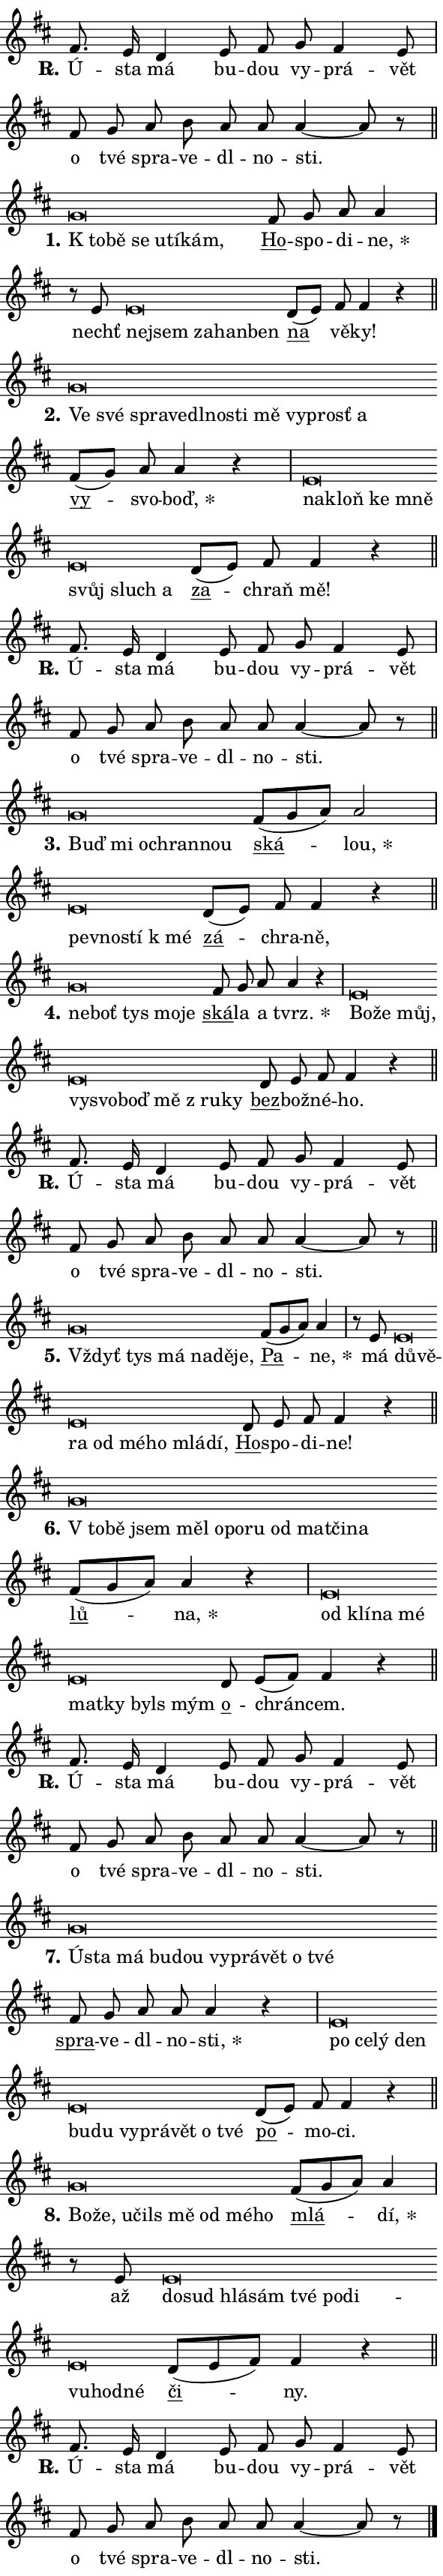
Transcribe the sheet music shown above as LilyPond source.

\version "2.24.0"
\header { tagline = "" }
\paper {
  indent = 0\cm
  top-margin = 0\cm
  right-margin = 0.13\cm % to fit lyric hyphens
  bottom-margin = 0\cm
  left-margin = 0\cm
  paper-width = 10\cm
  page-breaking = #ly:one-page-breaking
  system-system-spacing.basic-distance = #11
  score-system-spacing.basic-distance = #11
  ragged-last = ##f
}


%% Author: Thomas Morley
%% https://lists.gnu.org/archive/html/lilypond-user/2020-05/msg00002.html
#(define (line-position grob)
"Returns position of @var[grob} in current system:
   @code{'start}, if at first time-step
   @code{'end}, if at last time-step
   @code{'middle} otherwise
"
  (let* ((col (ly:item-get-column grob))
         (ln (ly:grob-object col 'left-neighbor))
         (rn (ly:grob-object col 'right-neighbor))
         (col-to-check-left (if (ly:grob? ln) ln col))
         (col-to-check-right (if (ly:grob? rn) rn col))
         (break-dir-left
           (and
             (ly:grob-property col-to-check-left 'non-musical #f)
             (ly:item-break-dir col-to-check-left)))
         (break-dir-right
           (and
             (ly:grob-property col-to-check-right 'non-musical #f)
             (ly:item-break-dir col-to-check-right))))
        (cond ((eqv? 1 break-dir-left) 'start)
              ((eqv? -1 break-dir-right) 'end)
              (else 'middle))))

#(define (tranparent-at-line-position vctor)
  (lambda (grob)
  "Relying on @code{line-position} select the relevant enry from @var{vctor}.
Used to determine transparency,"
    (case (line-position grob)
      ((end) (not (vector-ref vctor 0)))
      ((middle) (not (vector-ref vctor 1)))
      ((start) (not (vector-ref vctor 2))))))

noteHeadBreakVisibility =
#(define-music-function (break-visibility)(vector?)
"Makes @code{NoteHead}s transparent relying on @var{break-visibility}"
#{
  \override NoteHead.transparent =
    #(tranparent-at-line-position break-visibility)
#})

#(define delete-ledgers-for-transparent-note-heads
  (lambda (grob)
    "Reads whether a @code{NoteHead} is transparent.
If so this @code{NoteHead} is removed from @code{'note-heads} from
@var{grob}, which is supposed to be @code{LedgerLineSpanner}.
As a result ledgers are not printed for this @code{NoteHead}"
    (let* ((nhds-array (ly:grob-object grob 'note-heads))
           (nhds-list
             (if (ly:grob-array? nhds-array)
                 (ly:grob-array->list nhds-array)
                 '()))
           ;; Relies on the transparent-property being done before
           ;; Staff.LedgerLineSpanner.after-line-breaking is executed.
           ;; This is fragile ...
           (to-keep
             (remove
               (lambda (nhd)
                 (ly:grob-property nhd 'transparent #f))
               nhds-list)))
      ;; TODO find a better method to iterate over grob-arrays, similiar
      ;; to filter/remove etc for lists
      ;; For now rebuilt from scratch
      (set! (ly:grob-object grob 'note-heads)  '())
      (for-each
        (lambda (nhd)
          (ly:pointer-group-interface::add-grob grob 'note-heads nhd))
        to-keep))))

squashNotes = {
  \override NoteHead.X-extent = #'(-0.2 . 0.2)
  \override NoteHead.Y-extent = #'(-0.75 . 0)
  \override NoteHead.stencil =
    #(lambda (grob)
       (let ((pos (ly:grob-property grob 'staff-position)))
         (begin
           (if (< pos -7) (display "ERROR: Lower brevis then expected\n") (display ""))
           (if (<= pos -6) ly:text-interface::print ly:note-head::print))))
}
unSquashNotes = {
  \revert NoteHead.X-extent
  \revert NoteHead.Y-extent
  \revert NoteHead.stencil
}

hideNotes = \noteHeadBreakVisibility #begin-of-line-visible
unHideNotes = \noteHeadBreakVisibility #all-visible

% work-around for resetting accidentals
% https://lilypond.org/doc/v2.23/Documentation/notation/displaying-rhythms#unmetered-music
cadenzaMeasure = {
  \cadenzaOff
  \partial 1024 s1024
  \cadenzaOn
}

#(define-markup-command (accent layout props text) (markup?)
  "Underline accented syllable"
  (interpret-markup layout props
    #{\markup \override #'(offset . 4.3) \underline { #text }#}))

responsum = \markup \concat {
  "R" \hspace #-1.05 \path #0.1 #'((moveto 0 0.07) (lineto 0.9 0.8)) \hspace #0.05 "."
}

spaceSize = #0.6828661417322834 % exact space size for TeX Gyre Schola

\layout {
  \context {
    \Staff
    \remove "Time_signature_engraver"
    \override LedgerLineSpanner.after-line-breaking = #delete-ledgers-for-transparent-note-heads
  }
  \context {
    \Lyrics {
      \override LyricSpace.minimum-distance = \spaceSize
      \override LyricText.font-name = #"TeX Gyre Schola"
      \override LyricText.font-size = 1
      \override StanzaNumber.font-name = #"TeX Gyre Schola Bold"
      \override StanzaNumber.font-size = 1
    }
  }
  \context {
    \Score 
    \override NoteHead.text =
      #(lambda (grob) 
        (let ((pos (ly:grob-property grob 'staff-position)))
          #{\markup {
            \combine
              \halign #-0.55 \raise #(if (= pos -6) 0 0.5) \override #'(thickness . 2) \draw-line #'(3.2 . 0)
              \musicglyph "noteheads.sM1"
          }#}))
  }
}

% magnetic-lyrics.ily
%
%   written by
%     Jean Abou Samra <jean@abou-samra.fr>
%     Werner Lemberg <wl@gnu.org>
%
%   adapted by
%     Jiri Hon <jiri.hon@gmail.com>
%
% Version 2022-Apr-15

% https://www.mail-archive.com/lilypond-user@gnu.org/msg149350.html

#(define (Left_hyphen_pointer_engraver context)
   "Collect syllable-hyphen-syllable occurrences in lyrics and store
them in properties.  This engraver only looks to the left.  For
example, if the lyrics input is @code{foo -- bar}, it does the
following.

@itemize @bullet
@item
Set the @code{text} property of the @code{LyricHyphen} grob between
@q{foo} and @q{bar} to @code{foo}.

@item
Set the @code{left-hyphen} property of the @code{LyricText} grob with
text @q{foo} to the @code{LyricHyphen} grob between @q{foo} and
@q{bar}.
@end itemize

Use this auxiliary engraver in combination with the
@code{lyric-@/text::@/apply-@/magnetic-@/offset!} hook."
   (let ((hyphen #f)
         (text #f))
     (make-engraver
      (acknowledgers
       ((lyric-syllable-interface engraver grob source-engraver)
        (set! text grob)))
      (end-acknowledgers
       ((lyric-hyphen-interface engraver grob source-engraver)
        ;(when (not (grob::has-interface grob 'lyric-space-interface))
          (set! hyphen grob)));)
      ((stop-translation-timestep engraver)
       (when (and text hyphen)
         (ly:grob-set-object! text 'left-hyphen hyphen))
       (set! text #f)
       (set! hyphen #f)))))

#(define (lyric-text::apply-magnetic-offset! grob)
   "If the space between two syllables is less than the value in
property @code{LyricText@/.details@/.squash-threshold}, move the right
syllable to the left so that it gets concatenated with the left
syllable.

Use this function as a hook for
@code{LyricText@/.after-@/line-@/breaking} if the
@code{Left_@/hyphen_@/pointer_@/engraver} is active."
   (let ((hyphen (ly:grob-object grob 'left-hyphen #f)))
     (when hyphen
       (let ((left-text (ly:spanner-bound hyphen LEFT)))
         (when (grob::has-interface left-text 'lyric-syllable-interface)
           (let* ((common (ly:grob-common-refpoint grob left-text X))
                  (this-x-ext (ly:grob-extent grob common X))
                  (left-x-ext
                   (begin
                     ;; Trigger magnetism for left-text.
                     (ly:grob-property left-text 'after-line-breaking)
                     (ly:grob-extent left-text common X)))
                  ;; `delta` is the gap width between two syllables.
                  (delta (- (interval-start this-x-ext)
                            (interval-end left-x-ext)))
                  (details (ly:grob-property grob 'details))
                  (threshold (assoc-get 'squash-threshold details 0.2)))
             (when (< delta threshold)
               (let* (;; We have to manipulate the input text so that
                      ;; ligatures crossing syllable boundaries are not
                      ;; disabled.  For languages based on the Latin
                      ;; script this is essentially a beautification.
                      ;; However, for non-Western scripts it can be a
                      ;; necessity.
                      (lt (ly:grob-property left-text 'text))
                      (rt (ly:grob-property grob 'text))
                      (is-space (grob::has-interface hyphen 'lyric-space-interface))
                      (space (if is-space " " ""))
                      (extra-delta (if is-space spaceSize 0))
                      ;; Append new syllable.
                      (ltrt-space (if (and (string? lt) (string? rt))
                                (string-append lt space rt)
                                (make-concat-markup (list lt space rt))))
                      ;; Right-align `ltrt` to the right side.
                      (ltrt-space-markup (grob-interpret-markup
                               grob
                               (make-translate-markup
                                (cons (interval-length this-x-ext) 0)
                                (make-right-align-markup ltrt-space)))))
                 (begin
                   ;; Don't print `left-text`.
                   (ly:grob-set-property! left-text 'stencil #f)
                   ;; Set text and stencil (which holds all collected
                   ;; syllables so far) and shift it to the left.
                   (ly:grob-set-property! grob 'text ltrt-space)
                   (ly:grob-set-property! grob 'stencil ltrt-space-markup)
                   (ly:grob-translate-axis! grob (- (- delta extra-delta)) X))))))))))


#(define (lyric-hyphen::displace-bounds-first grob)
   ;; Make very sure this callback isn't triggered too early.
   (let ((left (ly:spanner-bound grob LEFT))
         (right (ly:spanner-bound grob RIGHT)))
     (ly:grob-property left 'after-line-breaking)
     (ly:grob-property right 'after-line-breaking)
     (ly:lyric-hyphen::print grob)))

squashThreshold = #0.4

\layout {
  \context {
    \Lyrics
    \consists #Left_hyphen_pointer_engraver
    \override LyricText.after-line-breaking =
      #lyric-text::apply-magnetic-offset!
    \override LyricHyphen.stencil = #lyric-hyphen::displace-bounds-first
    \override LyricText.details.squash-threshold = \squashThreshold
    \override LyricHyphen.minimum-distance = 0
    \override LyricHyphen.minimum-length = \squashThreshold
  }
}

squashText = \override LyricText.details.squash-threshold = 9999
unSquashText = \override LyricText.details.squash-threshold = \squashThreshold

leftText = \override LyricText.self-alignment-X = #LEFT
unLeftText = \revert LyricText.self-alignment-X

starOffset = #(lambda (grob) 
                (let ((x_offset (ly:self-alignment-interface::aligned-on-x-parent grob)))
                  (if (= x_offset 0) 0 (+ x_offset 1.2))))

star = #(define-music-function (syllable)(string?)
"Append star separator at the end of a syllable"
#{
  \once \override LyricText.X-offset = #starOffset
  \lyricmode { \markup {
    #syllable
    \override #'((font-name . "TeX Gyre Schola Bold")) \hspace #0.2 \lower #0.65 \larger "*"
  } }
#})

starAccent = #(define-music-function (syllable)(string?)
"Append star separator at the end of a syllable and make accent"
#{
  \once \override LyricText.X-offset = #starOffset
  \lyricmode { \markup {
    \accent #syllable
    \override #'((font-name . "TeX Gyre Schola Bold")) \hspace #0.2 \lower #0.65 \larger "*"
  } }
#})

breath = #(define-music-function (syllable)(string?)
"Append breathing indicator at the end of a syllable"
#{
  \lyricmode { \markup { #syllable "+" } }
#})

optionalBreath = #(define-music-function (syllable)(string?)
"Append optional breathing indicator at the end of a syllable"
#{
  \lyricmode { \markup { #syllable "(+)" } }
#})


\score {
    <<
        \new Voice = "melody" { \cadenzaOn \key d \major \relative { fis'8. e16 d4 \bar "" e8 fis \bar "" g fis4 e8 \cadenzaMeasure \bar "|" fis g \bar "" a b \bar "" a a a4~ a8 r \cadenzaMeasure \bar "||" \break } }
        \new Lyrics \lyricsto "melody" { \lyricmode { \set stanza = \responsum
Ú -- sta má bu -- dou vy -- prá -- vět o tvé spra -- ve -- dl -- no -- sti. } }
    >>
    \layout {}
}

\score {
    <<
        \new Voice = "melody" { \cadenzaOn \key d \major \relative { \squashNotes g'\breve*1/16 \hideNotes \breve*1/16 \bar "" \breve*1/16 \bar "" \breve*1/16 \bar "" \breve*1/16 \breve*1/16 \bar "" \unHideNotes \unSquashNotes \bar "" fis8 g a a4 \cadenzaMeasure \bar "|" r8 e8 \squashNotes e\breve*1/16 \hideNotes \breve*1/16 \bar "" \breve*1/16 \bar "" \breve*1/16 \breve*1/16 \bar "" \unHideNotes \unSquashNotes \bar "" d8[( e)] fis fis4 r \cadenzaMeasure \bar "||" \break } }
        \new Lyrics \lyricsto "melody" { \lyricmode { \set stanza = "1."
\leftText "K to" -- \squashText bě se u -- tí -- kám, \unLeftText \unSquashText \markup \accent Ho -- spo -- di -- \star ne, nechť \leftText nej -- \squashText sem za -- han -- ben \unLeftText \unSquashText \markup \accent na vě -- ky! } }
    >>
    \layout {}
}

\score {
    <<
        \new Voice = "melody" { \cadenzaOn \key d \major \relative { \squashNotes g'\breve*1/16 \hideNotes \breve*1/16 \bar "" \breve*1/16 \bar "" \breve*1/16 \bar "" \breve*1/16 \bar "" \breve*1/16 \bar "" \breve*1/16 \bar "" \breve*1/16 \bar "" \breve*1/16 \bar "" \breve*1/16 \breve*1/16 \bar "" \unHideNotes \unSquashNotes \bar "" fis8[( g)] a a4 r \cadenzaMeasure \bar "|" \squashNotes e\breve*1/16 \hideNotes \breve*1/16 \bar "" \breve*1/16 \bar "" \breve*1/16 \bar "" \breve*1/16 \bar "" \breve*1/16 \breve*1/16 \bar "" \unHideNotes \unSquashNotes \bar "" d8[( e)] fis fis4 r \cadenzaMeasure \bar "||" \break } }
        \new Lyrics \lyricsto "melody" { \lyricmode { \set stanza = "2."
\leftText Ve \squashText své spra -- ve -- dl -- no -- sti mě vy -- prosť a \unLeftText \unSquashText \markup \accent vy -- svo -- \star boď, \leftText na -- \squashText kloň ke mně svůj sluch a \unLeftText \unSquashText \markup \accent za -- chraň mě! } }
    >>
    \layout {}
}

\score {
    <<
        \new Voice = "melody" { \cadenzaOn \key d \major \relative { fis'8. e16 d4 \bar "" e8 fis \bar "" g fis4 e8 \cadenzaMeasure \bar "|" fis g \bar "" a b \bar "" a a a4~ a8 r \cadenzaMeasure \bar "||" \break } }
        \new Lyrics \lyricsto "melody" { \lyricmode { \set stanza = \responsum
Ú -- sta má bu -- dou vy -- prá -- vět o tvé spra -- ve -- dl -- no -- sti. } }
    >>
    \layout {}
}

\score {
    <<
        \new Voice = "melody" { \cadenzaOn \key d \major \relative { \squashNotes g'\breve*1/16 \hideNotes \breve*1/16 \bar "" \breve*1/16 \bar "" \breve*1/16 \breve*1/16 \bar "" \unHideNotes \unSquashNotes \bar "" fis8[( g a)] a2 \cadenzaMeasure \bar "|" \squashNotes e\breve*1/16 \hideNotes \breve*1/16 \bar "" \breve*1/16 \breve*1/16 \bar "" \unHideNotes \unSquashNotes \bar "" d8[( e)] fis fis4 r \cadenzaMeasure \bar "||" \break } }
        \new Lyrics \lyricsto "melody" { \lyricmode { \set stanza = "3."
\leftText Buď \squashText mi o -- chran -- nou \unLeftText \unSquashText \markup \accent ská -- \star lou, \leftText pev -- \squashText no -- stí "k mé" \unLeftText \unSquashText \markup \accent zá -- chra -- ně, } }
    >>
    \layout {}
}

\score {
    <<
        \new Voice = "melody" { \cadenzaOn \key d \major \relative { \squashNotes g'\breve*1/16 \hideNotes \breve*1/16 \bar "" \breve*1/16 \bar "" \breve*1/16 \breve*1/16 \bar "" \unHideNotes \unSquashNotes \bar "" fis8 g a a4 r \cadenzaMeasure \bar "|" \squashNotes e\breve*1/16 \hideNotes \breve*1/16 \bar "" \breve*1/16 \bar "" \breve*1/16 \bar "" \breve*1/16 \bar "" \breve*1/16 \bar "" \breve*1/16 \bar "" \breve*1/16 \breve*1/16 \bar "" \unHideNotes \unSquashNotes \bar "" d8 e fis fis4 r \cadenzaMeasure \bar "||" \break } }
        \new Lyrics \lyricsto "melody" { \lyricmode { \set stanza = "4."
\leftText ne -- \squashText boť tys mo -- je \unLeftText \unSquashText \markup \accent ská -- la a \star tvrz. \leftText Bo -- \squashText že můj, vy -- svo -- boď mě "z ru" -- ky \unLeftText \unSquashText \markup \accent bez -- bož -- né -- ho. } }
    >>
    \layout {}
}

\score {
    <<
        \new Voice = "melody" { \cadenzaOn \key d \major \relative { fis'8. e16 d4 \bar "" e8 fis \bar "" g fis4 e8 \cadenzaMeasure \bar "|" fis g \bar "" a b \bar "" a a a4~ a8 r \cadenzaMeasure \bar "||" \break } }
        \new Lyrics \lyricsto "melody" { \lyricmode { \set stanza = \responsum
Ú -- sta má bu -- dou vy -- prá -- vět o tvé spra -- ve -- dl -- no -- sti. } }
    >>
    \layout {}
}

\score {
    <<
        \new Voice = "melody" { \cadenzaOn \key d \major \relative { \squashNotes g'\breve*1/16 \hideNotes \breve*1/16 \bar "" \breve*1/16 \bar "" \breve*1/16 \bar "" \breve*1/16 \breve*1/16 \bar "" \unHideNotes \unSquashNotes \bar "" fis8[( g a)] a4 \cadenzaMeasure \bar "|" r8 e8 \squashNotes e\breve*1/16 \hideNotes \breve*1/16 \bar "" \breve*1/16 \bar "" \breve*1/16 \bar "" \breve*1/16 \bar "" \breve*1/16 \bar "" \breve*1/16 \breve*1/16 \bar "" \unHideNotes \unSquashNotes \bar "" d8 e fis fis4 r \cadenzaMeasure \bar "||" \break } }
        \new Lyrics \lyricsto "melody" { \lyricmode { \set stanza = "5."
\leftText Vždyť \squashText tys má na -- dě -- je, \unLeftText \unSquashText \markup \accent Pa -- \star ne, má \leftText dů -- \squashText vě -- ra od mé -- ho mlá -- dí, \unLeftText \unSquashText \markup \accent Ho -- spo -- di -- ne! } }
    >>
    \layout {}
}

\score {
    <<
        \new Voice = "melody" { \cadenzaOn \key d \major \relative { \squashNotes g'\breve*1/16 \hideNotes \breve*1/16 \bar "" \breve*1/16 \bar "" \breve*1/16 \bar "" \breve*1/16 \bar "" \breve*1/16 \bar "" \breve*1/16 \bar "" \breve*1/16 \bar "" \breve*1/16 \bar "" \breve*1/16 \breve*1/16 \bar "" \unHideNotes \unSquashNotes \bar "" fis8[( g a)] a4 r \cadenzaMeasure \bar "|" \squashNotes e\breve*1/16 \hideNotes \breve*1/16 \bar "" \breve*1/16 \bar "" \breve*1/16 \bar "" \breve*1/16 \bar "" \breve*1/16 \bar "" \breve*1/16 \breve*1/16 \bar "" \unHideNotes \unSquashNotes \bar "" d8 e[( fis)] fis4 r \cadenzaMeasure \bar "||" \break } }
        \new Lyrics \lyricsto "melody" { \lyricmode { \set stanza = "6."
\leftText "V to" -- \squashText bě jsem měl o -- po -- ru od mat -- či -- na \unLeftText \unSquashText \markup \accent lů -- \star na, \leftText od \squashText klí -- na mé mat -- ky byls mým \unLeftText \unSquashText \markup \accent o -- chrán -- cem. } }
    >>
    \layout {}
}

\score {
    <<
        \new Voice = "melody" { \cadenzaOn \key d \major \relative { fis'8. e16 d4 \bar "" e8 fis \bar "" g fis4 e8 \cadenzaMeasure \bar "|" fis g \bar "" a b \bar "" a a a4~ a8 r \cadenzaMeasure \bar "||" \break } }
        \new Lyrics \lyricsto "melody" { \lyricmode { \set stanza = \responsum
Ú -- sta má bu -- dou vy -- prá -- vět o tvé spra -- ve -- dl -- no -- sti. } }
    >>
    \layout {}
}

\score {
    <<
        \new Voice = "melody" { \cadenzaOn \key d \major \relative { \squashNotes g'\breve*1/16 \hideNotes \breve*1/16 \bar "" \breve*1/16 \bar "" \breve*1/16 \bar "" \breve*1/16 \bar "" \breve*1/16 \bar "" \breve*1/16 \bar "" \breve*1/16 \bar "" \breve*1/16 \breve*1/16 \bar "" \unHideNotes \unSquashNotes \bar "" fis8 g a a a4 r \cadenzaMeasure \bar "|" \squashNotes e\breve*1/16 \hideNotes \breve*1/16 \bar "" \breve*1/16 \bar "" \breve*1/16 \bar "" \breve*1/16 \bar "" \breve*1/16 \bar "" \breve*1/16 \bar "" \breve*1/16 \bar "" \breve*1/16 \bar "" \breve*1/16 \breve*1/16 \bar "" \unHideNotes \unSquashNotes \bar "" d8[( e)] fis fis4 r \cadenzaMeasure \bar "||" \break } }
        \new Lyrics \lyricsto "melody" { \lyricmode { \set stanza = "7."
\leftText Ú -- \squashText sta má bu -- dou vy -- prá -- vět o tvé \unLeftText \unSquashText \markup \accent spra -- ve -- dl -- no -- \star sti, \leftText po \squashText ce -- lý den bu -- du vy -- prá -- vět o tvé \unLeftText \unSquashText \markup \accent po -- mo -- ci. } }
    >>
    \layout {}
}

\score {
    <<
        \new Voice = "melody" { \cadenzaOn \key d \major \relative { \squashNotes g'\breve*1/16 \hideNotes \breve*1/16 \bar "" \breve*1/16 \bar "" \breve*1/16 \bar "" \breve*1/16 \bar "" \breve*1/16 \bar "" \breve*1/16 \breve*1/16 \bar "" \unHideNotes \unSquashNotes \bar "" fis8[( g a)] a4 \cadenzaMeasure \bar "|" r8 e8 \squashNotes e\breve*1/16 \hideNotes \breve*1/16 \bar "" \breve*1/16 \bar "" \breve*1/16 \bar "" \breve*1/16 \bar "" \breve*1/16 \bar "" \breve*1/16 \bar "" \breve*1/16 \bar "" \breve*1/16 \breve*1/16 \bar "" \unHideNotes \unSquashNotes \bar "" d8[( e fis)] fis4 r \cadenzaMeasure \bar "||" \break } }
        \new Lyrics \lyricsto "melody" { \lyricmode { \set stanza = "8."
\leftText Bo -- \squashText že, u -- čils mě od mé -- ho \unLeftText \unSquashText \markup \accent mlá -- \star dí, až \leftText do -- \squashText sud hlá -- sám tvé po -- di -- vu -- hod -- né \unLeftText \unSquashText \markup \accent či -- ny. } }
    >>
    \layout {}
}

\score {
    <<
        \new Voice = "melody" { \cadenzaOn \key d \major \relative { fis'8. e16 d4 \bar "" e8 fis \bar "" g fis4 e8 \cadenzaMeasure \bar "|" fis g \bar "" a b \bar "" a a a4~ a8 r \cadenzaMeasure \bar "||" \break } \bar "|." }
        \new Lyrics \lyricsto "melody" { \lyricmode { \set stanza = \responsum
Ú -- sta má bu -- dou vy -- prá -- vět o tvé spra -- ve -- dl -- no -- sti. } }
    >>
    \layout {}
}
